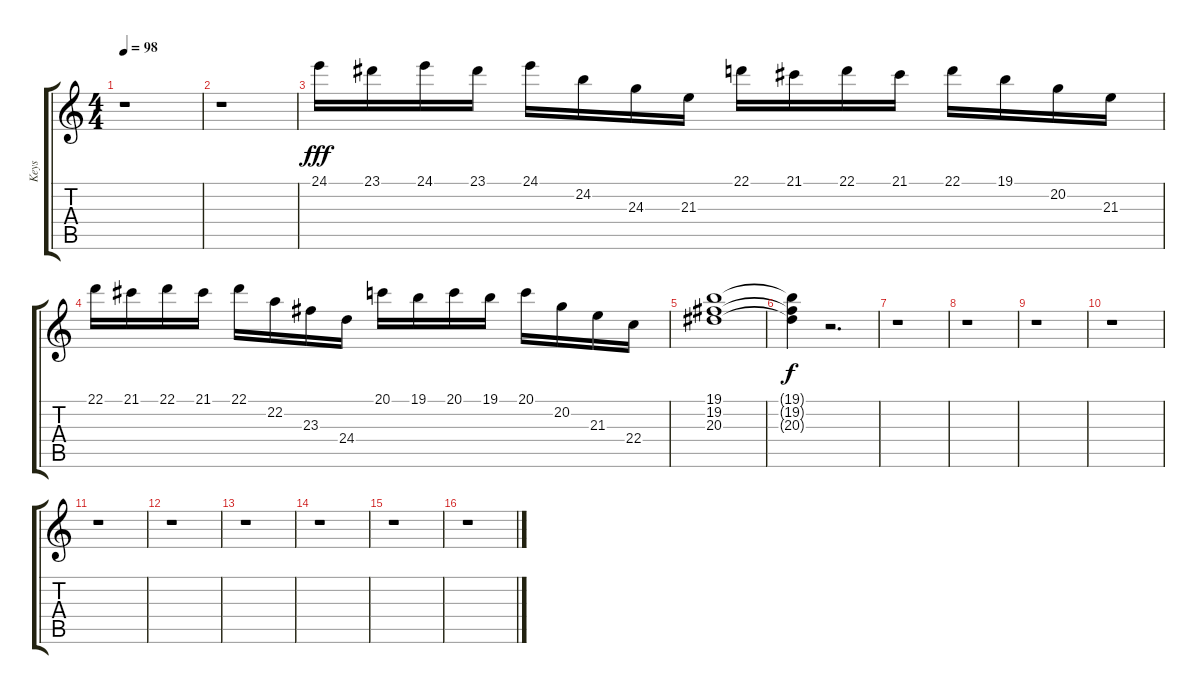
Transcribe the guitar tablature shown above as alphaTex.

\track ("Keys" "Keys") {instrument harpsichord}
\staff {score tabs}
\tuning (E4 B3 G3 D3 A2 E2) {hide}
\ts (4 4)
\tempo 98
\clef g2
\ks c
r.1{dy f} |
r.1 |
24.1.16{dy fff} 23.1.16 24.1.16 23.1.16 24.1.16 24.2.16 24.3.16 21.3.16 22.1.16 21.1.16 22.1.16 21.1.16 22.1.16 19.1.16 20.2.16 21.3.16 |
22.1.16 21.1.16 22.1.16 21.1.16 22.1.16 22.2.16 23.3.16 24.4.16 20.1.16 19.1.16 20.1.16 19.1.16 20.1.16 20.2.16 21.3.16 22.4.16 |
(19.1 19.2 20.3).1{volume 16} |
(19.1{t} 19.2{t} 20.3{t}).4{dy f} r.2{d} |
r.1 |
r.1 |
r.1 |
r.1 |
r.1 |
r.1 |
r.1 |
r.1 |
r.1 |
r.1
